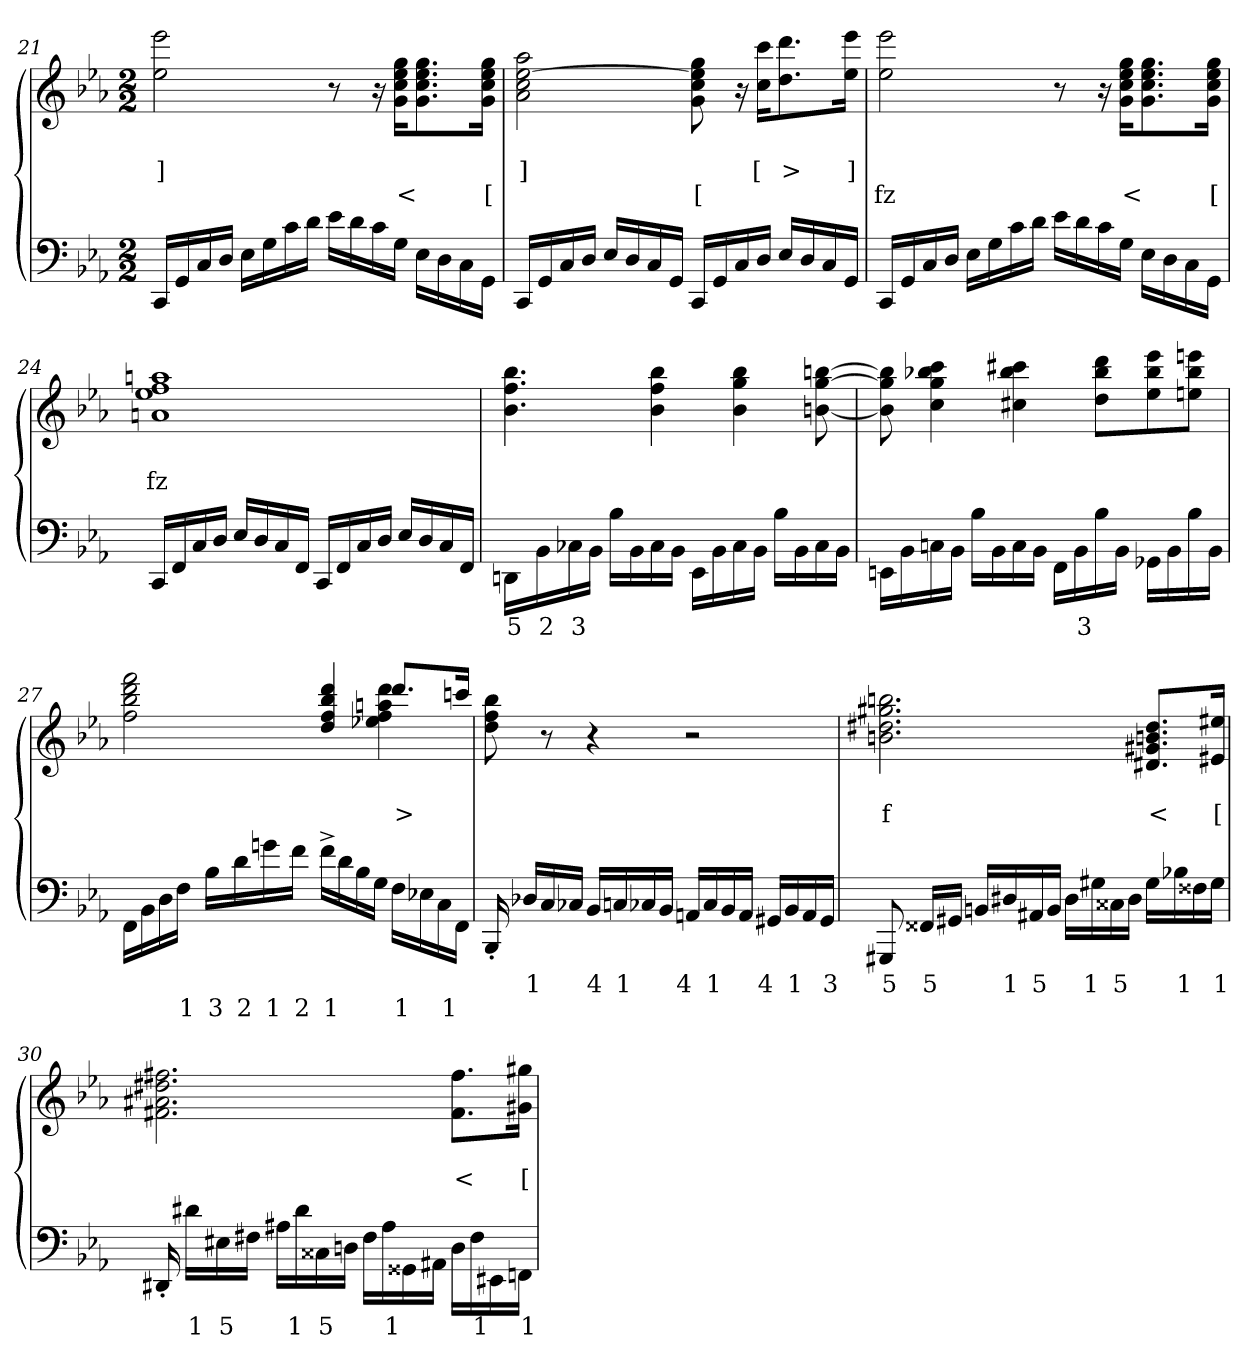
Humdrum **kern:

**kern	**text	**text	**kern	**text	**text	**text
*part2	*part2	*part2	*part1	*part1	*part1	*part1
*staff2	*staff2	*staff2	*staff1	*staff1	*staff1	*staff1
*clefF4	*	*	*clefG2	*	*	*
*k[b-e-a-]	*	*	*k[b-e-a-]	*	*	*
*M2/2	*	*	*M2/2	*	*	*
=21	=21	=21	=21	=21	=21	=21
16CCLL	.	.	2eee- 2ee-	.	]	.
16GG	.	.	.	.	.	.
16C	.	.	.	.	.	.
16DJJ	.	.	.	.	.	.
16E-LL	.	.	.	.	.	.
16G	.	.	.	.	.	.
16c	.	.	.	.	.	.
16dJJ	.	.	.	.	.	.
16e-LL	.	.	8r	.	.	.
16d	.	.	.	.	.	.
16c	.	.	16r	.	.	.
16GJJ	.	.	16gg 16ee- 16cc 16gKL	.	.	<
16E-LL	.	.	8.gg 8.ee- 8.cc 8.g	.	.	.
16D\	.	.	.	.	.	.
16C	.	.	.	.	.	.
16GGJJ	.	.	16gg 16ee- 16cc 16gJk	.	.	[
=22	=22	=22	=22	=22	=22	=22
16CCLL	.	.	2aa-\ [2ee-\ 2cc\ 2a-\	.	]	.
16GG	.	.	.	.	.	.
16C	.	.	.	.	.	.
16DJJ	.	.	.	.	.	.
16E-LL	.	.	.	.	.	.
16D	.	.	.	.	.	.
16C	.	.	.	.	.	.
16GGJJ	.	.	.	.	.	.
16CCLL	.	.	8gg 8ee-] 8cc 8g	.	.	[
16GG	.	.	.	.	.	.
16C	.	.	16r	.	.	<
16DJJ	.	.	16ccc 16ccKL	.	[	.
16E-LL	.	.	8.ddd 8.dd	.	>	.
16D	.	.	.	.	.	.
16C	.	.	.	.	.	.
16GGJJ	.	.	16eee- 16ee-Jk	.	]	.
=23	=23	=23	=23	=23	=23	=23
16CCLL	.	.	2eee- 2ee-	.	.	fz
16GG	.	.	.	.	.	.
16C	.	.	.	.	.	.
16DJJ	.	.	.	.	.	.
16E-LL	.	.	.	.	.	.
16G	.	.	.	.	.	.
16c	.	.	.	.	.	.
16dJJ	.	.	.	.	.	.
16e-LL	.	.	8r	.	>	.
16d	.	.	.	.	.	.
16c	.	.	16r	.	.	.
16GJJ	.	.	16gg 16ee- 16cc 16gKL	.	.	<
16E-\LL	.	.	8.gg 8.ee- 8.cc 8.g	.	.	.
16D	.	.	.	.	.	.
16C	.	.	.	.	.	.
16GGJJ	.	.	16gg 16ee- 16cc 16gJk	.	.	[
=24	=24	=24	=24	=24	=24	=24
16CCLL	.	.	1aan 1ff 1ee- 1an	.	fz	.
16FF	.	.	.	.	.	.
16C	.	.	.	.	.	.
16DJJ	.	.	.	.	.	.
16E-LL	.	.	.	.	.	.
16D	.	.	.	.	.	.
16C	.	.	.	.	.	.
16FFJJ	.	.	.	.	.	.
16CCLL	.	.	.	.	.	.
16FF	.	.	.	.	.	.
16C	.	.	.	.	.	.
16DJJ	.	.	.	.	.	.
16E-LL	.	.	.	.	.	.
16D	.	.	.	.	.	.
16C	.	.	.	.	.	.
16FFJJ	.	.	.	.	.	.
=25	=25	=25	=25	=25	=25	=25
16DDn\LL	5	.	4.bb- 4.ff 4.b-	.	.	.
16BB-	2	.	.	.	.	.
16C-X	3	.	.	.	.	.
16BB-JJ	.	.	.	.	.	.
16B-LL	.	.	.	.	.	.
16BB-	.	.	.	.	.	.
16C-	.	.	4bb- 4ff 4b-	.	.	.
16BB-JJ	.	.	.	.	.	.
16EE-\LL	.	.	.	.	.	.
16BB-	.	.	.	.	.	.
16C-	.	.	4bb- 4gg 4b-	.	.	.
16BB-JJ	.	.	.	.	.	.
16B-LL	.	.	.	.	.	.
16BB-	.	.	.	.	.	.
16C-	.	.	[8bbn [8gg [8bn	.	.	.
16BB-JJ	.	.	.	.	.	.
=26	=26	=26	=26	=26	=26	=26
16EEn\LL	.	.	8bbn] 8gg] 8bn]	.	.	.
16BB-	.	.	.	.	.	.
16Cn	.	.	4ccc 4bb-X 4gg 4cc	.	.	.
16BB-JJ	.	.	.	.	.	.
16B-LL	.	.	.	.	.	.
16BB-	.	.	.	.	.	.
16C	.	.	4ccc#X 4bb- 4cc#X	.	.	.
16BB-JJ	.	.	.	.	.	.
16FF\LL	.	.	.	.	.	.
16BB-	3	.	.	.	.	.
16B-	.	.	8ddd 8bb- 8ddL	.	.	.
16BB-JJ	.	.	.	.	.	.
16GG-X\LL	.	.	8eee- 8bb- 8ee-	.	.	.
16BB-	.	.	.	.	.	.
16B-	.	.	8eeen 8bb- 8eenJ	.	.	.
16BB-JJ	.	.	.	.	.	.
=27	=27	=27	=27	=27	=27	=27
*	*	*	*^	*	*	*
16FFLL	.	.	2fff\ 2ddd\ 2bb-\ 2ff\	2.ryy	.	.	.
16BB-\	.	.	.	.	.	.	.
16D	.	.	.	.	.	.	.
16FJJ	.	1	.	.	.	.	.
16B-LL	.	3	.	.	.	.	.
16d	.	2	.	.	.	.	.
16gn	.	1	.	.	.	.	.
16fJJ	.	2	.	.	.	.	.
16f^>LL	.	1	4ddd/ 4bb-/ 4ff/ 4dd/	.	.	.	.
16d	.	.	.	.	.	.	.
16B-	.	.	.	.	.	.	.
16GJJ	.	.	.	.	.	.	.
16F\LL	.	1	8.dddL	4ddd 4aan 4ff 4ee-X	.	>	.
16E-X	.	.	.	.	.	.	.
16C	.	.	.	.	.	.	.
16FFJJ	.	1	16cccnJk	.	.	.	.
*	*	*	*v	*v	*	*	*
=28	=28	=28	=28	=28	=28	=28
16BBB-'>	.	.	8bb- 8ff 8dd	.	.	.
16D-XLL	1	.	.	.	.	.
16C	.	.	8r	.	.	.
16C-XJJ	.	.	.	.	.	.
16BB-LL	4	.	4r	.	.	.
16Cn	1	.	.	.	.	.
16C-X	.	.	.	.	.	.
16BB-JJ	.	.	.	.	.	.
16AAnLL	4	.	2r	.	.	.
16C-	1	.	.	.	.	.
16BB-	.	.	.	.	.	.
16AAJJ	.	.	.	.	.	.
16GG#XLL	4	.	.	.	.	.
16BB-	1	.	.	.	.	.
16AA	.	.	.	.	.	.
16GG#JJ	3	.	.	.	.	.
=29	=29	=29	=29	=29	=29	=29
8GGG#X	5	.	2.bbn 2.gg#X 2.dd#X 2.bn	.	f	.
16FF##XLL	5	.	.	.	.	.
16GG#JJ	.	.	.	.	.	.
16BBnLL	.	.	.	.	.	.
16D#X	1	.	.	.	.	.
16AA#X	5	.	.	.	.	.
16BBJJ	.	.	.	.	.	.
16D#LL	.	.	.	.	.	.
16G#	1	.	.	.	.	.
16C##X	5	.	.	.	.	.
16D#JJ	.	.	.	.	.	.
16G#LL	.	.	8.dd# 8.bn 8.g# 8.d#L	.	<	.
16B-X	1	.	.	.	.	.
16F##	.	.	.	.	.	.
16G#JJ	1	.	16ee#X 16e#XJk	.	[	.
=30	=30	=30	=30	=30	=30	=30
16DD#X'>	.	.	2.ff#X 2.dd#X 2.a#X 2.f#X	.	.	.
16d#LL	1	.	.	.	.	.
16E#X	5	.	.	.	.	.
16F#XJJ	.	.	.	.	.	.
16A#XLL	.	.	.	.	.	.
16d#	1	.	.	.	.	.
16C##X	5	.	.	.	.	.
16DnJJ	.	.	.	.	.	.
16F#\LL	.	.	.	.	.	.
16A#	1	.	.	.	.	.
16GG##X	.	.	.	.	.	.
16AA#JJ	.	.	.	.	.	.
16D\LL	.	.	8.ff# 8.f#L	.	<	.
16F#	1	.	.	.	.	.
16EE#	.	.	.	.	.	.
16FFnJJ	1	.	16gg#X 16g#XJk	.	[	.
=	=	=	=	=	=	=
*-	*-	*-	*-	*-	*-	*-
